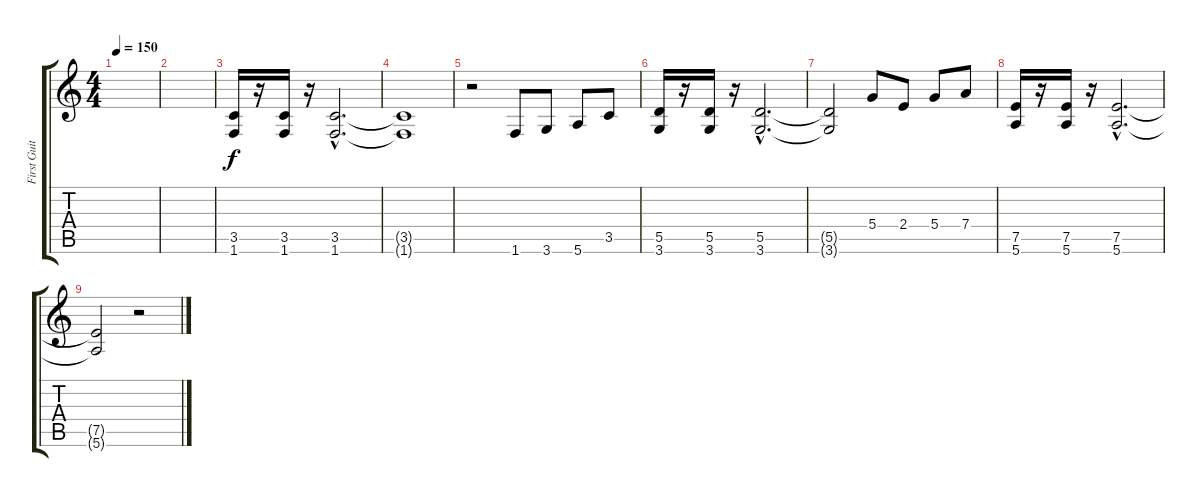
\track ("First Guitar" "First Guit") {instrument overdrivenguitar}
\staff {score tabs}
\tuning (E4 B3 G3 D3 A2 E2) {hide}
\ts (4 4)
\tempo 150
\clef g2
\ks c
|
|
(3.5 1.6).16 r.16 (3.5 1.6).16 r.16 (3.5{hac} 1.6{hac}).2{d} |
(3.5{t} 1.6{t}).1 |
r.2 1.6.8 3.6.8 5.6.8 3.5.8 |
(5.5 3.6).16 r.16 (5.5 3.6).16 r.16 (5.5{hac} 3.6{hac}).2{d} |
(5.5{t} 3.6{t}).2 5.4.8 2.4.8 5.4.8 7.4.8 |
(7.5 5.6).16 r.16 (7.5 5.6).16 r.16 (7.5{hac} 5.6{hac}).2{d} |
(7.5{t} 5.6{t}).2 r.2
